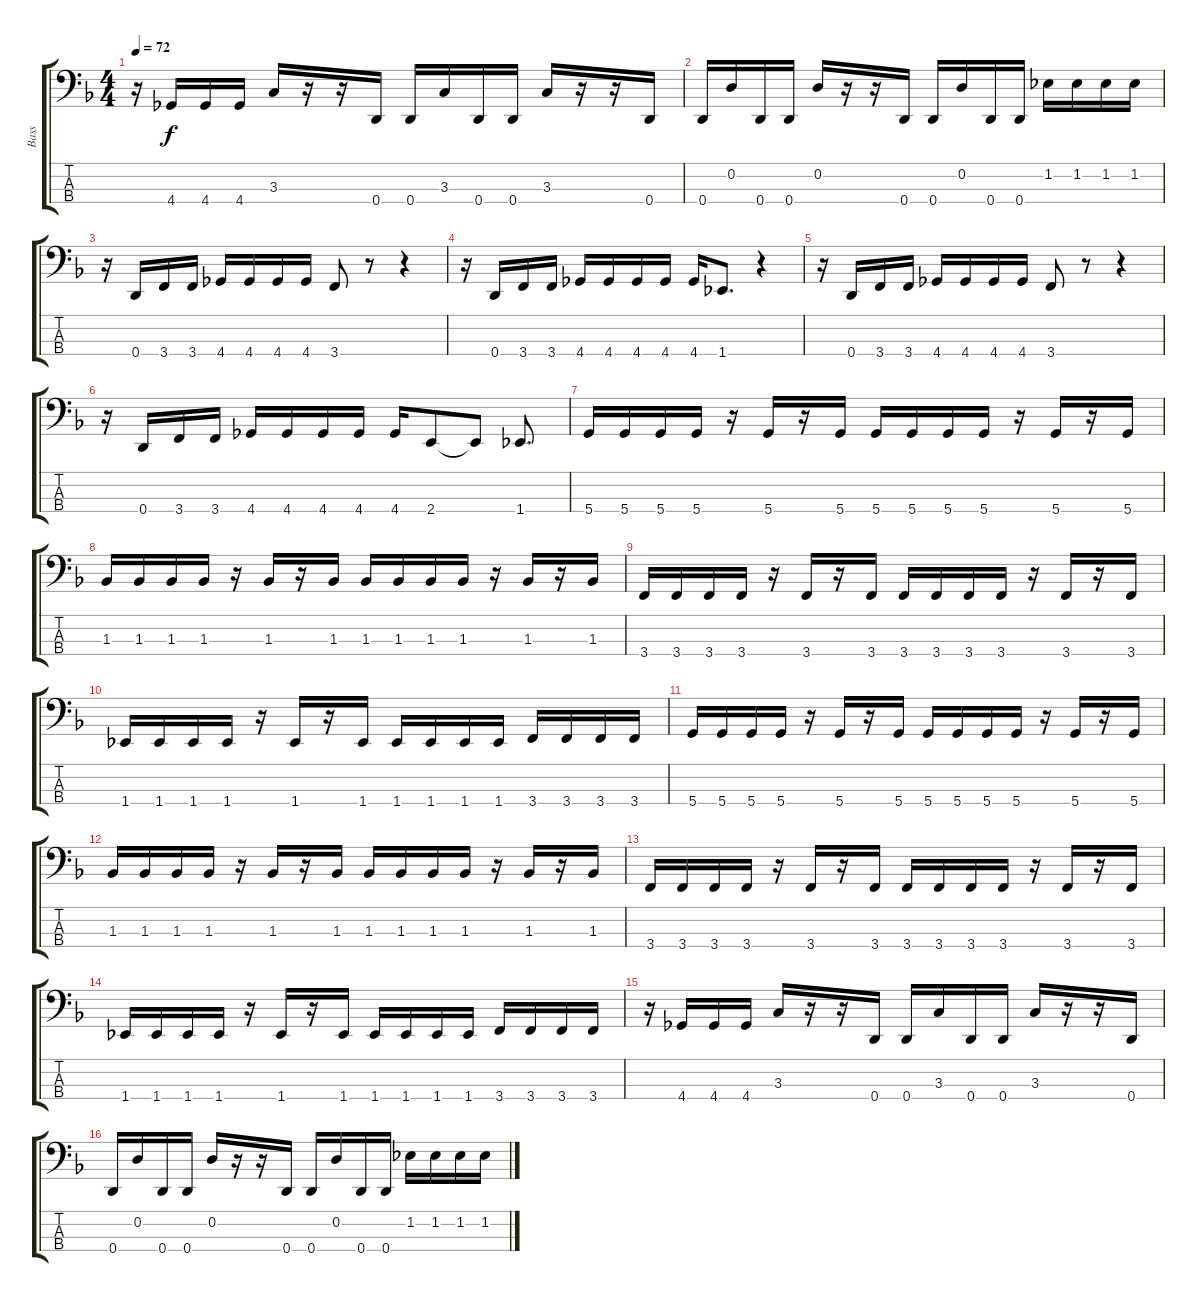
\track ("Bass" "Bass") {instrument acousticbass}
\staff {score tabs}
\tuning (G2 D2 A1 D1) {hide}
\ts (4 4)
\tempo 72
\clef f4
\ks dminor
r.16{dy f} 4.4.16 4.4.16 4.4.16 3.3.16 r.16 r.16 0.4.16 0.4.16 3.3.16 0.4.16 0.4.16 3.3.16 r.16 r.16 0.4.16 |
0.4.16 0.2.16 0.4.16 0.4.16 0.2.16 r.16 r.16 0.4.16 0.4.16 0.2.16 0.4.16 0.4.16 1.2.16 1.2.16 1.2.16 1.2.16 |
r.16 0.4.16 3.4.16 3.4.16 4.4.16 4.4.16 4.4.16 4.4.16 3.4.8 r.8 r.4 |
r.16 0.4.16 3.4.16 3.4.16 4.4.16 4.4.16 4.4.16 4.4.16 4.4.16 1.4.8{d} r.4 |
r.16 0.4.16 3.4.16 3.4.16 4.4.16 4.4.16 4.4.16 4.4.16 3.4.8 r.8 r.4 |
r.16 0.4.16 3.4.16 3.4.16 4.4.16 4.4.16 4.4.16 4.4.16 4.4.16 2.4.8 2.4{t}.8 1.4.8{d} |
5.4.16 5.4.16 5.4.16 5.4.16 r.16 5.4.16 r.16 5.4.16 5.4.16 5.4.16 5.4.16 5.4.16 r.16 5.4.16 r.16 5.4.16 |
1.3.16 1.3.16 1.3.16 1.3.16 r.16 1.3.16 r.16 1.3.16 1.3.16 1.3.16 1.3.16 1.3.16 r.16 1.3.16 r.16 1.3.16 |
3.4.16 3.4.16 3.4.16 3.4.16 r.16 3.4.16 r.16 3.4.16 3.4.16 3.4.16 3.4.16 3.4.16 r.16 3.4.16 r.16 3.4.16 |
1.4.16 1.4.16 1.4.16 1.4.16 r.16 1.4.16 r.16 1.4.16 1.4.16 1.4.16 1.4.16 1.4.16 3.4.16 3.4.16 3.4.16 3.4.16 |
5.4.16 5.4.16 5.4.16 5.4.16 r.16 5.4.16 r.16 5.4.16 5.4.16 5.4.16 5.4.16 5.4.16 r.16 5.4.16 r.16 5.4.16 |
1.3.16 1.3.16 1.3.16 1.3.16 r.16 1.3.16 r.16 1.3.16 1.3.16 1.3.16 1.3.16 1.3.16 r.16 1.3.16 r.16 1.3.16 |
3.4.16 3.4.16 3.4.16 3.4.16 r.16 3.4.16 r.16 3.4.16 3.4.16 3.4.16 3.4.16 3.4.16 r.16 3.4.16 r.16 3.4.16 |
1.4.16 1.4.16 1.4.16 1.4.16 r.16 1.4.16 r.16 1.4.16 1.4.16 1.4.16 1.4.16 1.4.16 3.4.16 3.4.16 3.4.16 3.4.16 |
r.16 4.4.16 4.4.16 4.4.16 3.3.16 r.16 r.16 0.4.16 0.4.16 3.3.16 0.4.16 0.4.16 3.3.16 r.16 r.16 0.4.16 |
0.4.16 0.2.16 0.4.16 0.4.16 0.2.16 r.16 r.16 0.4.16 0.4.16 0.2.16 0.4.16 0.4.16 1.2.16 1.2.16 1.2.16 1.2.16
